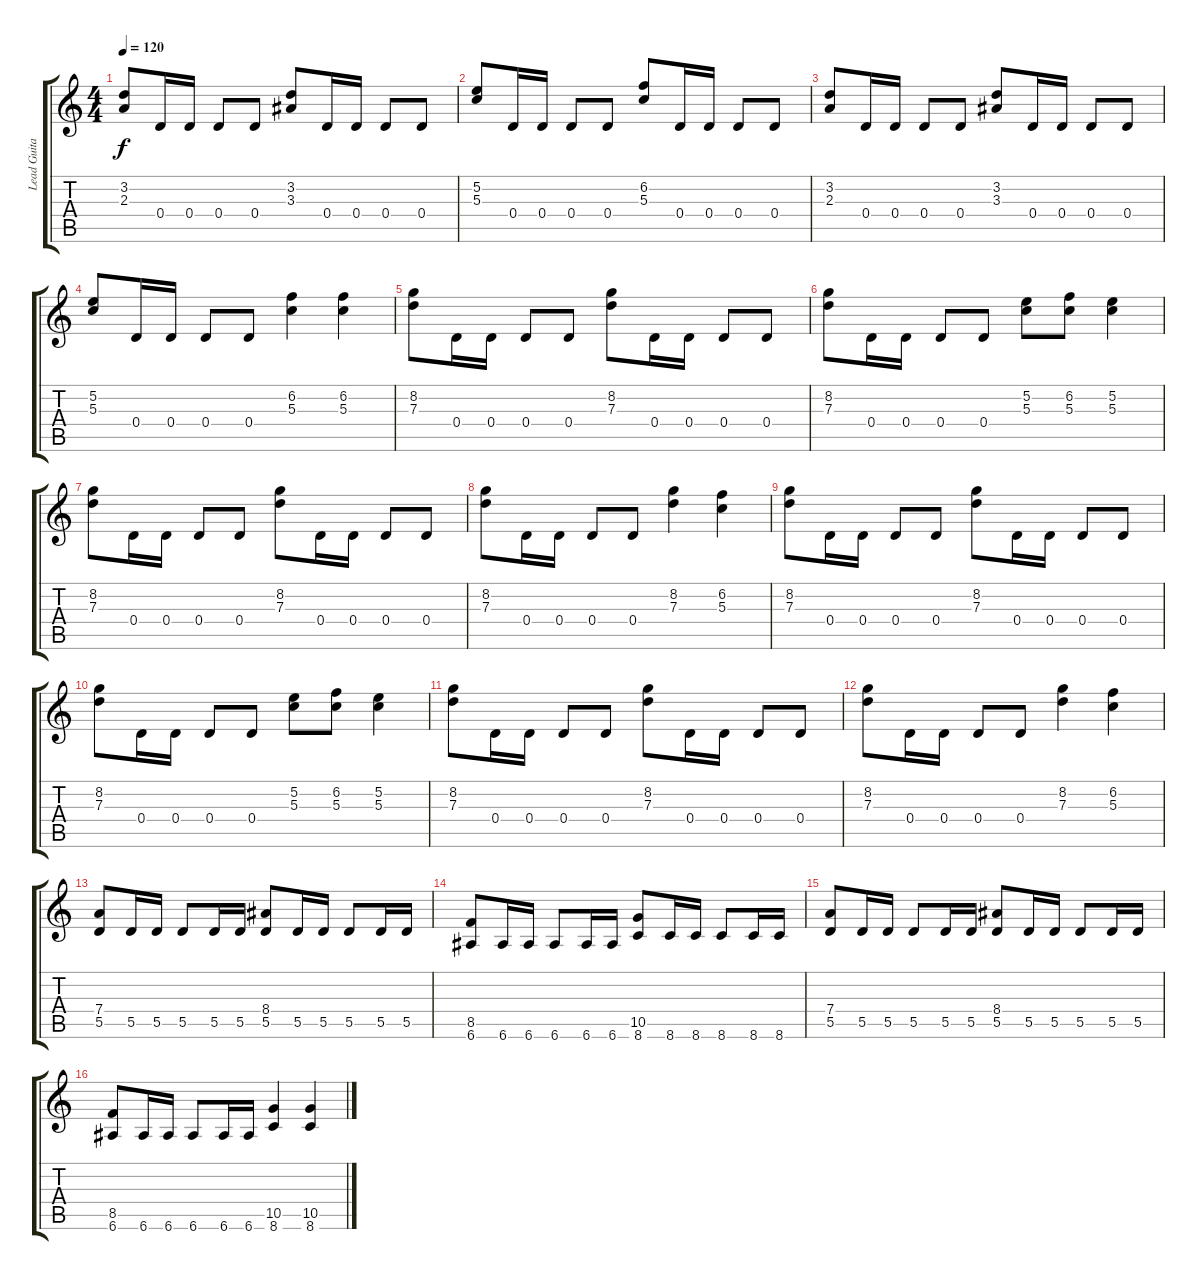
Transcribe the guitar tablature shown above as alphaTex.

\track ("Lead Guitar Sergey" "Lead Guita") {instrument distortionguitar}
\staff {score tabs}
\tuning (E4 B3 G3 D3 A2 E2) {hide}
\ts (4 4)
\tempo 120
\clef g2
\ks c
(3.2 2.3).8{dy f} 0.4.16 0.4.16 0.4.8 0.4.8 (3.2 3.3).8 0.4.16 0.4.16 0.4.8 0.4.8 |
(5.2 5.3).8 0.4.16 0.4.16 0.4.8 0.4.8 (6.2 5.3).8 0.4.16 0.4.16 0.4.8 0.4.8 |
(3.2 2.3).8 0.4.16 0.4.16 0.4.8 0.4.8 (3.2 3.3).8 0.4.16 0.4.16 0.4.8 0.4.8 |
(5.2 5.3).8 0.4.16 0.4.16 0.4.8 0.4.8 (6.2 5.3).4 (6.2 5.3).4 |
(8.2 7.3).8 0.4.16 0.4.16 0.4.8 0.4.8 (8.2 7.3).8 0.4.16 0.4.16 0.4.8 0.4.8 |
(8.2 7.3).8 0.4.16 0.4.16 0.4.8 0.4.8 (5.2 5.3).8 (6.2 5.3).8 (5.2 5.3).4 |
(8.2 7.3).8 0.4.16 0.4.16 0.4.8 0.4.8 (8.2 7.3).8 0.4.16 0.4.16 0.4.8 0.4.8 |
(8.2 7.3).8 0.4.16 0.4.16 0.4.8 0.4.8 (8.2 7.3).4 (6.2 5.3).4 |
(8.2 7.3).8 0.4.16 0.4.16 0.4.8 0.4.8 (8.2 7.3).8 0.4.16 0.4.16 0.4.8 0.4.8 |
(8.2 7.3).8 0.4.16 0.4.16 0.4.8 0.4.8 (5.2 5.3).8 (6.2 5.3).8 (5.2 5.3).4 |
(8.2 7.3).8 0.4.16 0.4.16 0.4.8 0.4.8 (8.2 7.3).8 0.4.16 0.4.16 0.4.8 0.4.8 |
(8.2 7.3).8 0.4.16 0.4.16 0.4.8 0.4.8 (8.2 7.3).4 (6.2 5.3).4 |
(7.4 5.5).8 5.5.16 5.5.16 5.5.8 5.5.16 5.5.16 (8.4 5.5).8 5.5.16 5.5.16 5.5.8 5.5.16 5.5.16 |
(8.5 6.6).8 6.6.16 6.6.16 6.6.8 6.6.16 6.6.16 (10.5 8.6).8 8.6.16 8.6.16 8.6.8 8.6.16 8.6.16 |
(7.4 5.5).8 5.5.16 5.5.16 5.5.8 5.5.16 5.5.16 (8.4 5.5).8 5.5.16 5.5.16 5.5.8 5.5.16 5.5.16 |
(8.5 6.6).8 6.6.16 6.6.16 6.6.8 6.6.16 6.6.16 (10.5 8.6).4 (10.5 8.6).4
